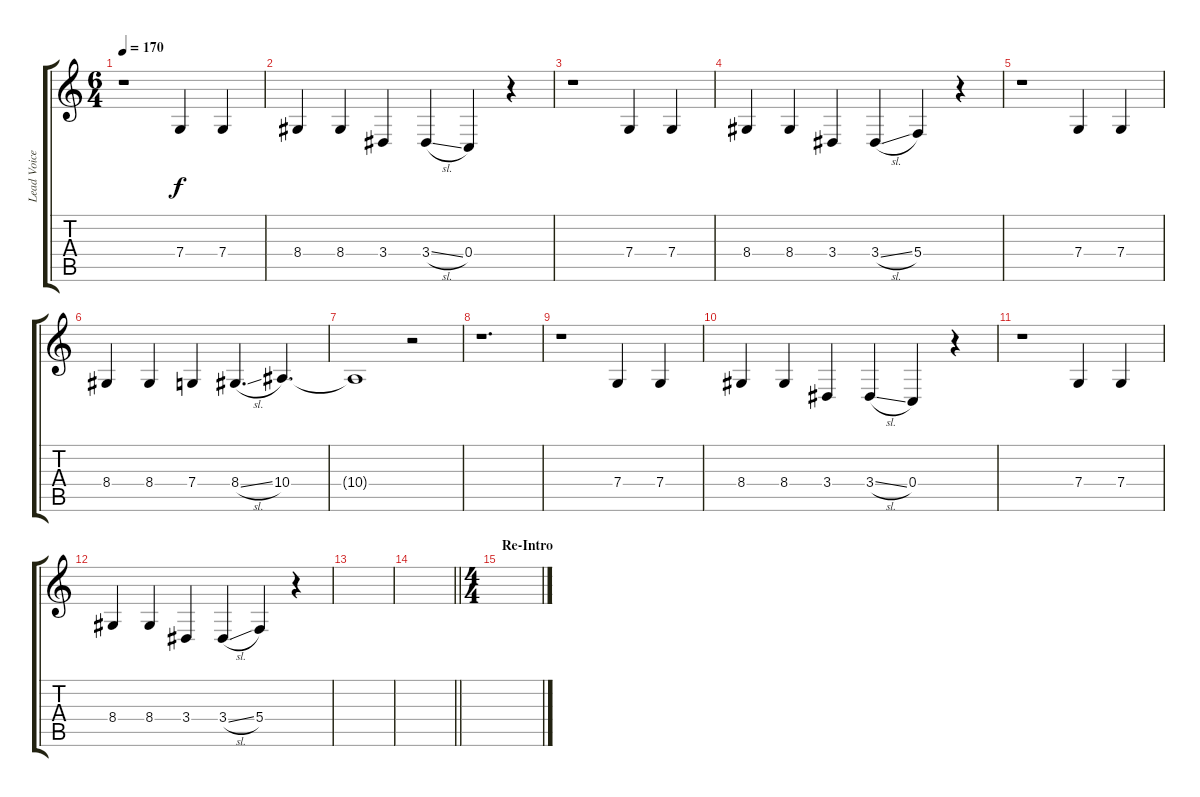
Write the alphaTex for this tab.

\track ("Lead Voice" "Lead Voice") {instrument lead6voice}
\staff {score tabs}
\tuning (D4 A3 F3 C3 G2 C2) {hide}
\ts (6 4)
\tempo 170
\clef g2
\ks c
r.1{dy f} 7.4.4 7.4.4 |
8.4.4 8.4.4 3.4.4 3.4{sl}.4 0.4.4 r.4 |
r.1 7.4.4 7.4.4 |
8.4.4 8.4.4 3.4.4 3.4{sl}.4 5.4.4 r.4 |
r.1 7.4.4 7.4.4 |
8.4.4 8.4.4 7.4.4 8.4{sl}.4{d} 10.4.4{d} |
10.4{t}.1 r.2 |
r.1{d} |
r.1 7.4.4 7.4.4 |
8.4.4 8.4.4 3.4.4 3.4{sl}.4 0.4.4 r.4 |
r.1 7.4.4 7.4.4 |
8.4.4 8.4.4 3.4.4 3.4{sl}.4 5.4.4 r.4 |
|
\barLineRight lightlight
|
\ts (4 4)
\section ("" "Re-Intro")
